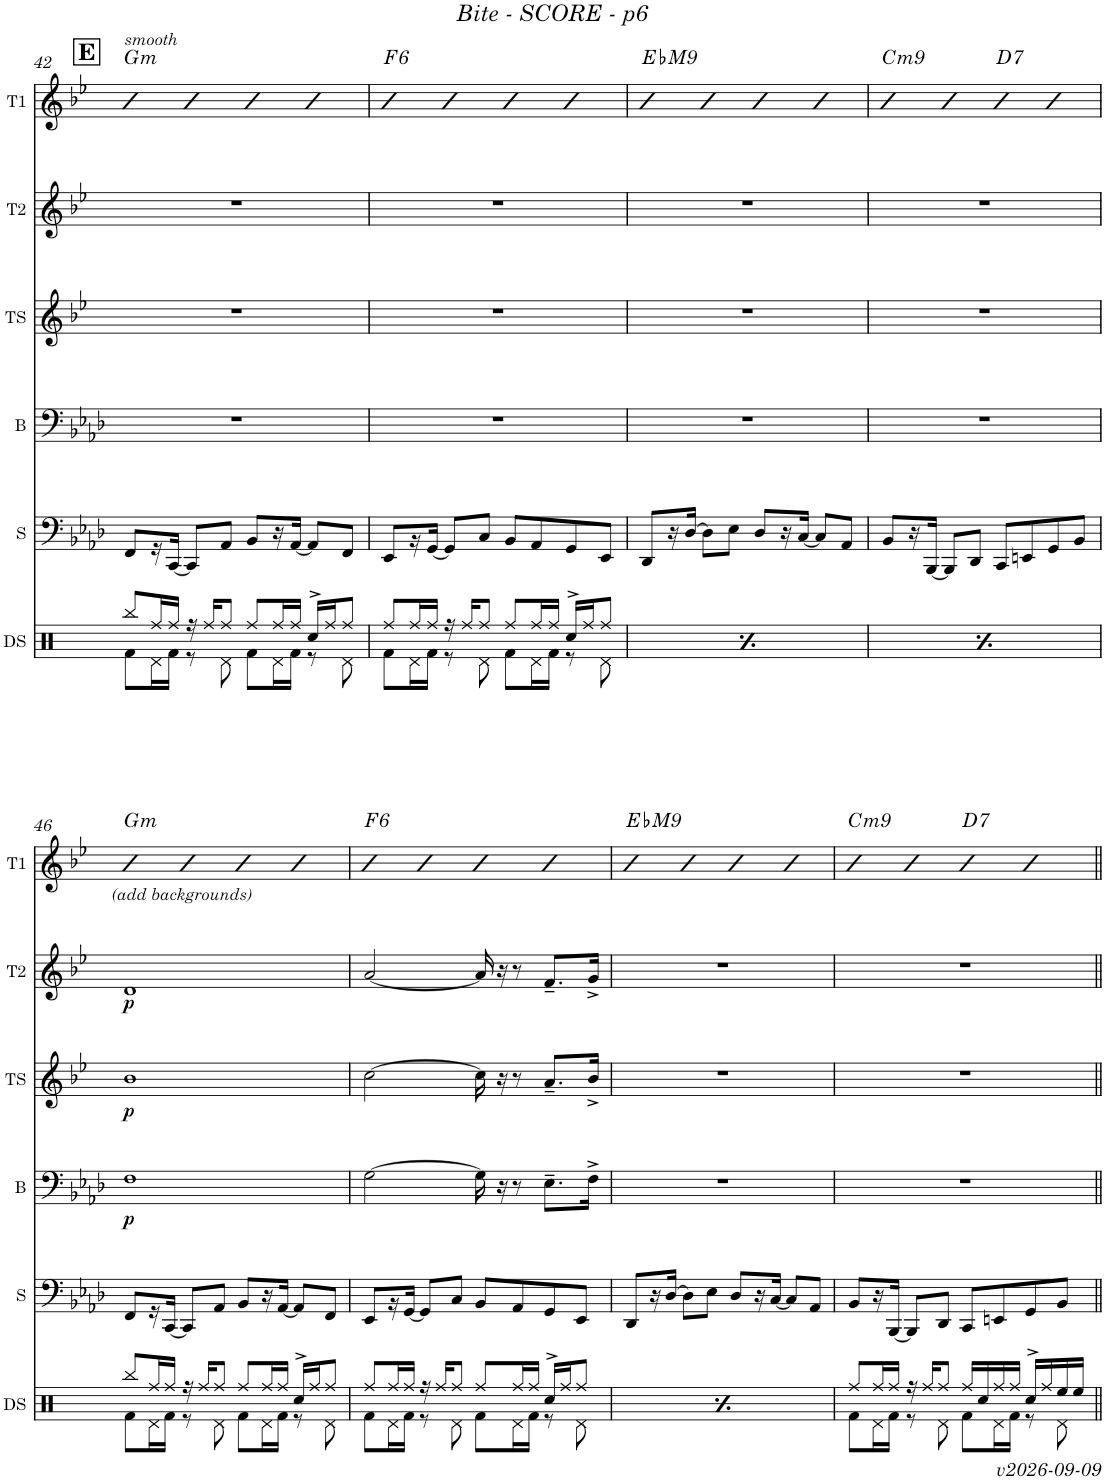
**kern	**kern	**kern	**dynam	**kern	**dynam	**kern	**dynam	**kern	**harte
*part6	*part5	*part4	*part4	*part3	*part3	*part2	*part2	*part1	*part1
*staff6	*staff5	*staff4	*staff4	*staff3	*staff3	*staff2	*staff2	*staff1	*
*I"Drumset	*I"Sousa	*I"Trombone	*	*I"Tenor Sax	*	*I"Trumpet 2	*	*I"Trumpet 1	*
*I'DS	*I'S	*	*	*I'TS	*	*I'T2	*	*I'T1	*
!!LO:PB:g=z
*clefX	*clefF4	*clefF4	*	*clefG2	*	*clefG2	*	*clefG2	*
*	*	*	*	*Trd8c14	*	*Trd1c2	*	*Trd1c2	*
*k[]	*k[b-e-a-d-]	*k[b-e-a-d-]	*	*k[b-e-]	*	*k[b-e-]	*	*k[b-e-]	*
*M4/4	*M4/4	*M4/4	*	*M4/4	*	*M4/4	*	*M4/4	*
!!LO:REH:place=s1:a:B:cj:fs=14:t=E
=42	=42	=42	=42	=42	=42	=42	=42	=42	=42
*^	*	*	*	*	*	*	*	*	*
!	!	!	!	!	!	!	!	!	!LO:TX:a:i:t=smooth	!LO:H:kt=m
8Rbb/L	8Rf\L	8FF/L	1r	.	1r	.	1r	.	4cc	G:min
16Rff/L	16Rd\L	16r	.	.	.	.	.	.	.	.
16Rff/JJ	16Rf\JJ	[16CC/JJ	.	.	.	.	.	.	.	.
16r	8r	8CC/L]	.	.	.	.	.	.	4cc	.
16Rff/KL	.	.	.	.	.	.	.	.	.	.
8Rff/J	8Rd\	8AA-/J	.	.	.	.	.	.	.	.
8Rff/L	8Rf\L	8BB-/L	.	.	.	.	.	.	4cc	.
16Rff/L	16Rd\L	16r	.	.	.	.	.	.	.	.
16Rff/JJ	16Rf\JJ	[16AA-/JJ	.	.	.	.	.	.	.	.
16Rcc^/LL	8r	8AA-/L]	.	.	.	.	.	.	4cc	.
16Rff/J	.	.	.	.	.	.	.	.	.	.
8Rff/J	8Rd\	8FF/J	.	.	.	.	.	.	.	.
=43	=43	=43	=43	=43	=43	=43	=43	=43	=43	=43
!	!	!	!	!	!	!	!	!	!	!LO:H:kt=6
8Rff/L	8Rf\L	8EE-/L	1r	.	1r	.	1r	.	4cc	F:maj6
16Rff/L	16Rd\L	16r	.	.	.	.	.	.	.	.
16Rff/JJ	16Rf\JJ	[16GG/JJ	.	.	.	.	.	.	.	.
16r	8r	8GG/L]	.	.	.	.	.	.	4cc	.
16Rff/KL	.	.	.	.	.	.	.	.	.	.
8Rff/J	8Rd\	8C/J	.	.	.	.	.	.	.	.
8Rff/L	8Rf\L	8BB-/L	.	.	.	.	.	.	4cc	.
16Rff/L	16Rd\L	8AA-/	.	.	.	.	.	.	.	.
16Rff/JJ	16Rf\JJ	.	.	.	.	.	.	.	.	.
16Rcc^/LL	8r	8GG/	.	.	.	.	.	.	4cc	.
16Rff/J	.	.	.	.	.	.	.	.	.	.
8Rff/J	8Rd\	8EE-/J	.	.	.	.	.	.	.	.
=44	=44	=44	=44	=44	=44	=44	=44	=44	=44	=44
!	!	!	!	!	!	!	!	!	!	!LO:H:kt=M9
8Rff/L	8Rf\L	8DD-/L	1r	.	1r	.	1r	.	4cc	Eb:maj9
16Rff/L	16Rd\L	16r	.	.	.	.	.	.	.	.
16Rff/JJ	16Rf\JJ	[16D-/JJ	.	.	.	.	.	.	.	.
16r	8r	8D-\L]	.	.	.	.	.	.	4cc	.
16Rff/KL	.	.	.	.	.	.	.	.	.	.
8Rff/J	8Rd\	8E-\J	.	.	.	.	.	.	.	.
8Rff/L	8Rf\L	8D-/L	.	.	.	.	.	.	4cc	.
16Rff/L	16Rd\L	16r	.	.	.	.	.	.	.	.
16Rff/JJ	16Rf\JJ	[16C/JJ	.	.	.	.	.	.	.	.
16Rcc^/LL	8r	8C/L]	.	.	.	.	.	.	4cc	.
16Rff/J	.	.	.	.	.	.	.	.	.	.
8Rff/J	8Rd\	8AA-/J	.	.	.	.	.	.	.	.
=45	=45	=45	=45	=45	=45	=45	=45	=45	=45	=45
!	!	!	!	!	!	!	!	!	!	!LO:H:kt=m9
8Rff/L	8Rf\L	8BB-/L	1r	.	1r	.	1r	.	4cc	C:min9
16Rff/L	16Rd\L	16r	.	.	.	.	.	.	.	.
16Rff/JJ	16Rf\JJ	[16BBB-/JJ	.	.	.	.	.	.	.	.
16r	8r	8BBB-/L]	.	.	.	.	.	.	4cc	.
16Rff/KL	.	.	.	.	.	.	.	.	.	.
8Rff/J	8Rd\	8DD-/J	.	.	.	.	.	.	.	.
!	!	!	!	!	!	!	!	!	!	!LO:H:kt=7
8Rff/L	8Rf\L	8CC/L	.	.	.	.	.	.	4cc	D:7
16Rff/L	16Rd\L	8EEn/	.	.	.	.	.	.	.	.
16Rff/JJ	16Rf\JJ	.	.	.	.	.	.	.	.	.
16Rcc^/LL	8r	8GG/	.	.	.	.	.	.	4cc	.
16Rff/J	.	.	.	.	.	.	.	.	.	.
8Rff/J	8Rd\	8BB-/J	.	.	.	.	.	.	.	.
!!LO:LB:g=z
=46	=46	=46	=46	=46	=46	=46	=46	=46	=46	=46
!	!	!	!	!	!	!	!	!	!LO:TX:b:i:t=(add backgrounds)	!
!	!	!	!	!LO:DY:b	!	!LO:DY:b	!	!LO:DY:b	!	!LO:H:kt=m
8Rbb/L	8Rf\L	8FF/L	1F	p	1b-	p	1d	p	4cc	G:min
16Rff/L	16Rd\L	16r	.	.	.	.	.	.	.	.
16Rff/JJ	16Rf\JJ	[16CC/JJ	.	.	.	.	.	.	.	.
16r	8r	8CC/L]	.	.	.	.	.	.	4cc	.
16Rff/KL	.	.	.	.	.	.	.	.	.	.
8Rff/J	8Rd\	8AA-/J	.	.	.	.	.	.	.	.
8Rff/L	8Rf\L	8BB-/L	.	.	.	.	.	.	4cc	.
16Rff/L	16Rd\L	16r	.	.	.	.	.	.	.	.
16Rff/JJ	16Rf\JJ	[16AA-/JJ	.	.	.	.	.	.	.	.
16Rcc^/LL	8r	8AA-/L]	.	.	.	.	.	.	4cc	.
16Rff/J	.	.	.	.	.	.	.	.	.	.
8Rff/J	8Rd\	8FF/J	.	.	.	.	.	.	.	.
=47	=47	=47	=47	=47	=47	=47	=47	=47	=47	=47
!	!	!	!	!	!	!	!	!	!	!LO:H:kt=6
8Rff/L	8Rf\L	8EE-/L	[2G\	.	[2cc\	.	[2a/	.	4cc	F:maj6
16Rff/L	16Rd\L	16r	.	.	.	.	.	.	.	.
16Rff/JJ	16Rf\JJ	[16GG/JJ	.	.	.	.	.	.	.	.
16r	8r	8GG/L]	.	.	.	.	.	.	4cc	.
16Rff/KL	.	.	.	.	.	.	.	.	.	.
8Rff/J	8Rd\	8C/J	.	.	.	.	.	.	.	.
8Rff/L	8Rf\L	8BB-/L	16G\]	.	16cc\]	.	16a/]	.	4cc	.
.	.	.	16r	.	16r	.	16r	.	.	.
16Rff/L	16Rd\L	8AA-/	8r	.	8r	.	8r	.	.	.
16Rff/JJ	16Rf\JJ	.	.	.	.	.	.	.	.	.
16Rcc^/LL	8r	8GG/	8.E-~\L	.	8.a~/L	.	8.f~/L	.	4cc	.
16Rff/J	.	.	.	.	.	.	.	.	.	.
8Rff/J	8Rd\	8EE-/J	.	.	.	.	.	.	.	.
.	.	.	16F^\Jk	.	16b-^/Jk	.	16g^/Jk	.	.	.
=48	=48	=48	=48	=48	=48	=48	=48	=48	=48	=48
!	!	!	!	!	!	!	!	!	!	!LO:H:kt=M9
8Rff/L	8Rf\L	8DD-/L	1r	.	1r	.	1r	.	4cc	Eb:maj9
16Rff/L	16Rd\L	16r	.	.	.	.	.	.	.	.
16Rff/JJ	16Rf\JJ	[16D-/JJ	.	.	.	.	.	.	.	.
16r	8r	8D-\L]	.	.	.	.	.	.	4cc	.
16Rff/KL	.	.	.	.	.	.	.	.	.	.
8Rff/J	8Rd\	8E-\J	.	.	.	.	.	.	.	.
8Rff/L	8Rf\L	8D-/L	.	.	.	.	.	.	4cc	.
16Rff/L	16Rd\L	16r	.	.	.	.	.	.	.	.
16Rff/JJ	16Rf\JJ	[16C/JJ	.	.	.	.	.	.	.	.
16Rcc^/LL	8r	8C/L]	.	.	.	.	.	.	4cc	.
16Rff/J	.	.	.	.	.	.	.	.	.	.
8Rff/J	8Rd\	8AA-/J	.	.	.	.	.	.	.	.
=49	=49	=49	=49	=49	=49	=49	=49	=49	=49	=49
!	!	!	!	!	!	!	!	!	!	!LO:H:kt=m9
8Rff/L	8Rf\L	8BB-/L	1r	.	1r	.	1r	.	4cc	C:min9
16Rff/L	16Rd\L	16r	.	.	.	.	.	.	.	.
16Rff/JJ	16Rf\JJ	[16BBB-/JJ	.	.	.	.	.	.	.	.
16r	8r	8BBB-/L]	.	.	.	.	.	.	4cc	.
16Rff/KL	.	.	.	.	.	.	.	.	.	.
8Rff/J	8Rd\	8DD-/J	.	.	.	.	.	.	.	.
!	!	!	!	!	!	!	!	!	!	!LO:H:kt=7
16Rff/LL	8Rf\L	8CC/L	.	.	.	.	.	.	4cc	D:7
16Rcc/	.	.	.	.	.	.	.	.	.	.
16Rff/	16Rd\L	8EEn/	.	.	.	.	.	.	.	.
16Rff/JJ	16Rf\JJ	.	.	.	.	.	.	.	.	.
16Rcc^/LL	8r	8GG/	.	.	.	.	.	.	4cc	.
16Rff/	.	.	.	.	.	.	.	.	.	.
16Ree/	8Rd\	8BB-/J	.	.	.	.	.	.	.	.
16Ree/JJ	.	.	.	.	.	.	.	.	.	.
*v	*v	*	*	*	*	*	*	*	*	*
=||	=||	=||	=||	=||	=||	=||	=||	=||	=||
*-	*-	*-	*-	*-	*-	*-	*-	*-	*-
